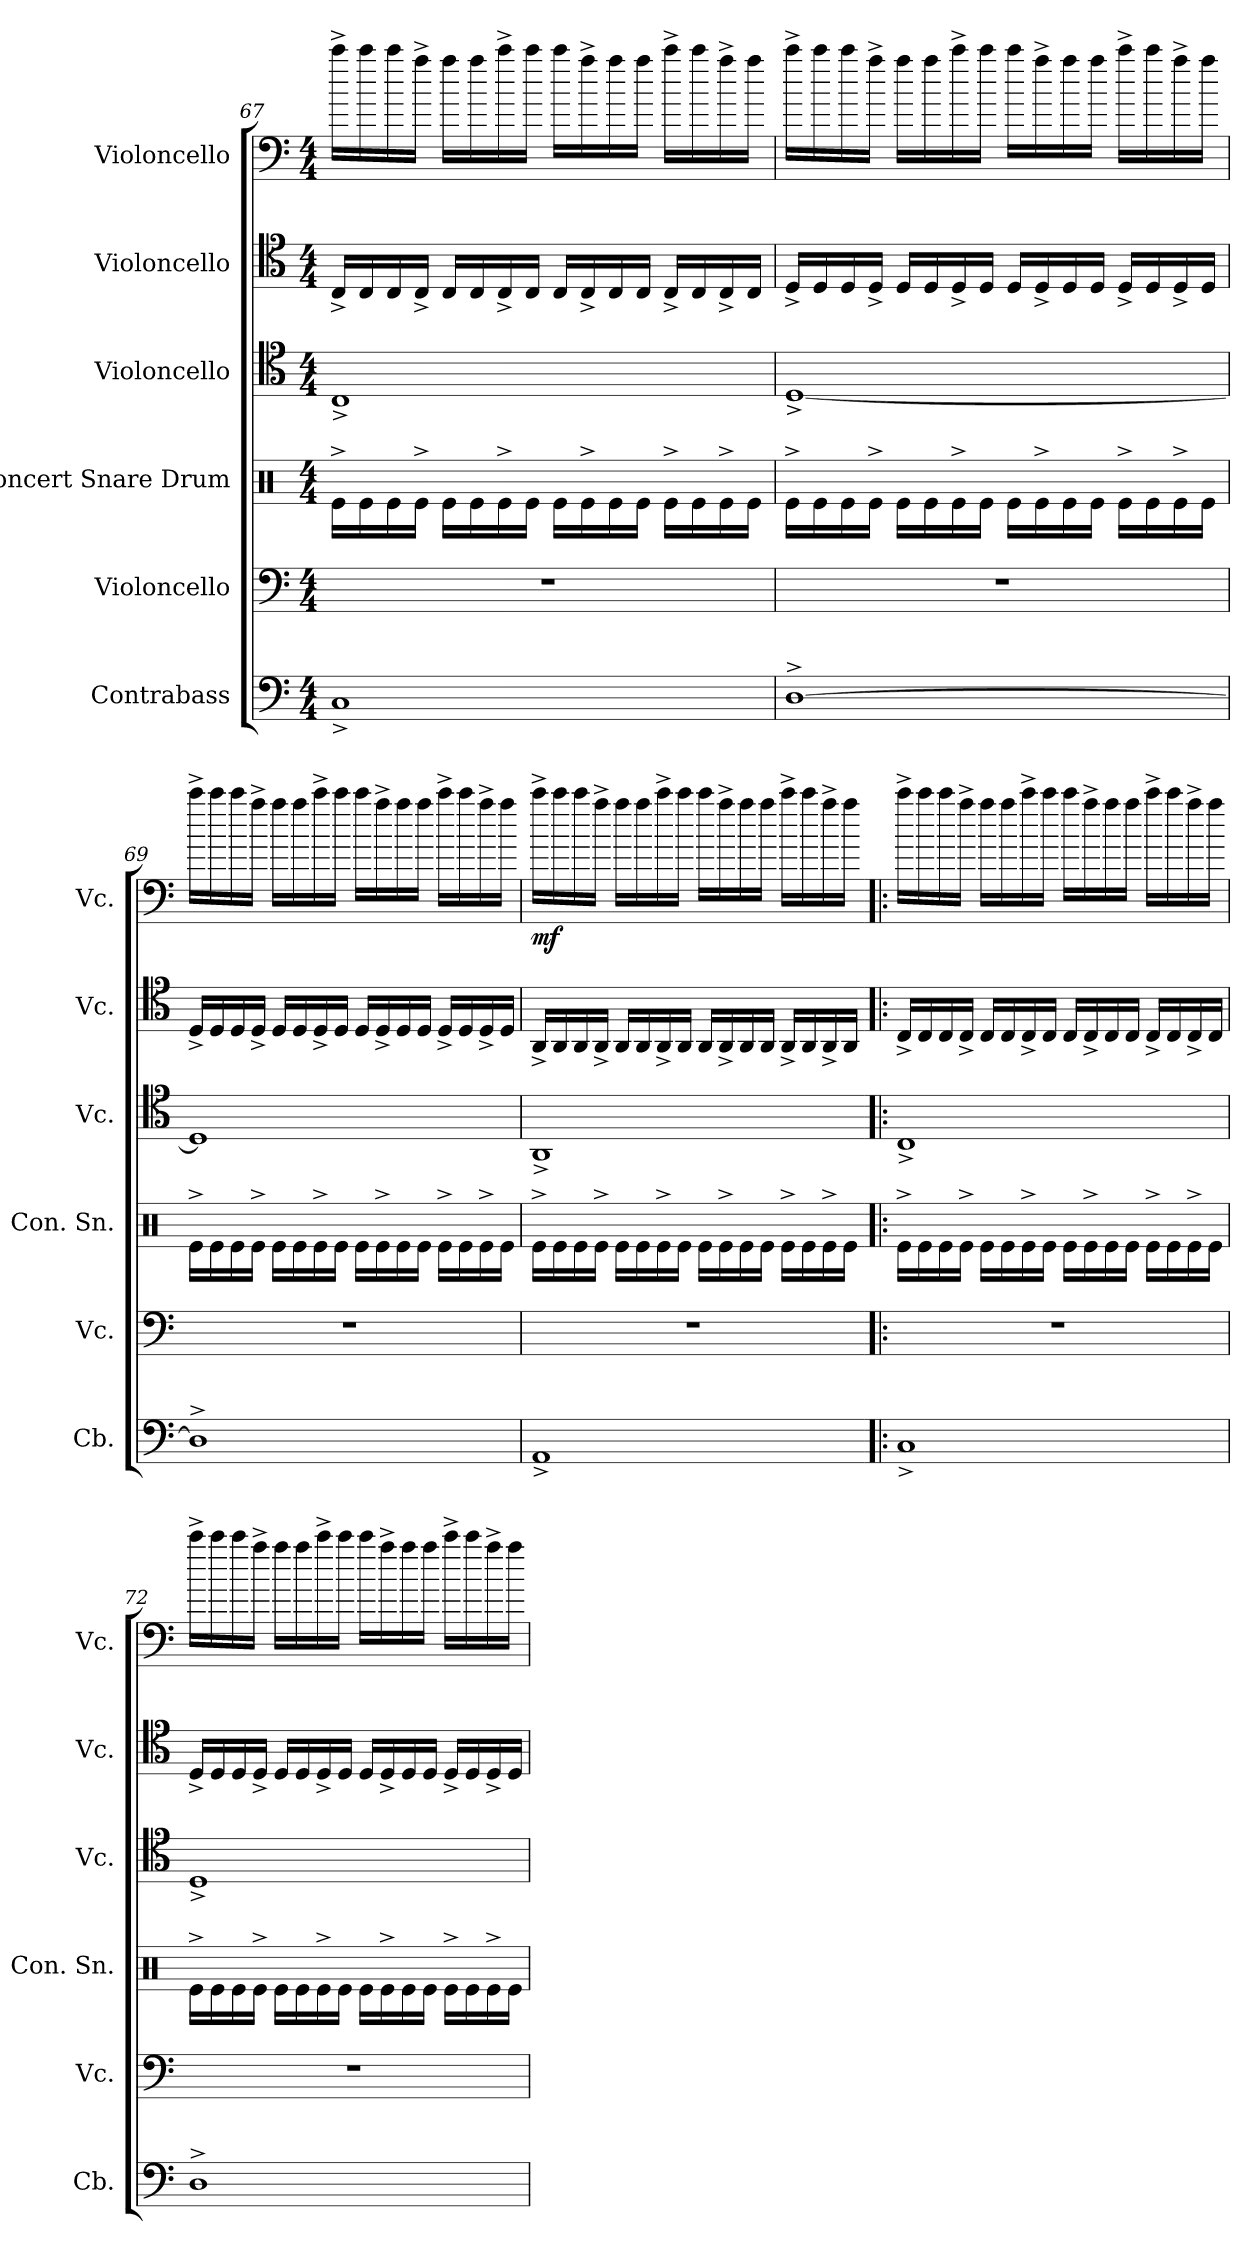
**kern	**kern	**kern	**kern	**kern	**kern	**dynam
*part6	*part5	*part4	*part3	*part2	*part1	*part1
*staff6	*staff5	*staff4	*staff3	*staff2	*staff1	*staff1
*I"Contrabass	*I"Violoncello	*I"Concert Snare Drum	*I"Violoncello	*I"Violoncello	*I"Violoncello	*
*I'Cb.	*I'Vc.	*I'Con. Sn.	*I'Vc.	*I'Vc.	*I'Vc.	*
*clefF4	*clefF4	*clefX	*clefC4	*clefC4	*clefF4	*
*ITrd7c12	*	*	*	*	*	*
*k[]	*k[]	*k[]	*k[]	*k[]	*k[]	*
*M4/4	*M4/4	*M4/4	*M4/4	*M4/4	*M4/4	*
=67	=67	=67	=67	=67	=67	=67
1CC^	1r	16Re^\LL	1C^	16C^/LL	16ccc^\LL	.
.	.	16Re\	.	16C/	16ccc\	.
.	.	16Re\	.	16C/	16ccc\	.
.	.	16Re^\JJ	.	16C^/JJ	16aa^\JJ	.
.	.	16Re\LL	.	16C/LL	16aa\LL	.
.	.	16Re\	.	16C/	16aa\	.
.	.	16Re^\	.	16C^/	16ccc^\	.
.	.	16Re\JJ	.	16C/JJ	16ccc\JJ	.
.	.	16Re\LL	.	16C/LL	16ccc\LL	.
.	.	16Re^\	.	16C^/	16aa^\	.
.	.	16Re\	.	16C/	16aa\	.
.	.	16Re\JJ	.	16C/JJ	16aa\JJ	.
.	.	16Re^\LL	.	16C^/LL	16ccc^\LL	.
.	.	16Re\	.	16C/	16ccc\	.
.	.	16Re^\	.	16C^/	16aa^\	.
.	.	16Re\JJ	.	16C/JJ	16aa\JJ	.
!!LO:PB:g=z
=68	=68	=68	=68	=68	=68	=68
[1DD^	1r	16Re^\LL	[1D^	16D^/LL	16ccc^\LL	.
.	.	16Re\	.	16D/	16ccc\	.
.	.	16Re\	.	16D/	16ccc\	.
.	.	16Re^\JJ	.	16D^/JJ	16aa^\JJ	.
.	.	16Re\LL	.	16D/LL	16aa\LL	.
.	.	16Re\	.	16D/	16aa\	.
.	.	16Re^\	.	16D^/	16ccc^\	.
.	.	16Re\JJ	.	16D/JJ	16ccc\JJ	.
.	.	16Re\LL	.	16D/LL	16ccc\LL	.
.	.	16Re^\	.	16D^/	16aa^\	.
.	.	16Re\	.	16D/	16aa\	.
.	.	16Re\JJ	.	16D/JJ	16aa\JJ	.
.	.	16Re^\LL	.	16D^/LL	16ccc^\LL	.
.	.	16Re\	.	16D/	16ccc\	.
.	.	16Re^\	.	16D^/	16aa^\	.
.	.	16Re\JJ	.	16D/JJ	16aa\JJ	.
=69	=69	=69	=69	=69	=69	=69
1DD^]	1r	16Re^\LL	1D]	16D^/LL	16ccc^\LL	.
.	.	16Re\	.	16D/	16ccc\	.
.	.	16Re\	.	16D/	16ccc\	.
.	.	16Re^\JJ	.	16D^/JJ	16aa^\JJ	.
.	.	16Re\LL	.	16D/LL	16aa\LL	.
.	.	16Re\	.	16D/	16aa\	.
.	.	16Re^\	.	16D^/	16ccc^\	.
.	.	16Re\JJ	.	16D/JJ	16ccc\JJ	.
.	.	16Re\LL	.	16D/LL	16ccc\LL	.
.	.	16Re^\	.	16D^/	16aa^\	.
.	.	16Re\	.	16D/	16aa\	.
.	.	16Re\JJ	.	16D/JJ	16aa\JJ	.
.	.	16Re^\LL	.	16D^/LL	16ccc^\LL	.
.	.	16Re\	.	16D/	16ccc\	.
.	.	16Re^\	.	16D^/	16aa^\	.
.	.	16Re\JJ	.	16D/JJ	16aa\JJ	.
!!LO:LB:g=z
=70	=70	=70	=70	=70	=70	=70
!	!	!	!	!	!	!LO:DY:b
1AAA^	1r	16Re^\LL	1AA^	16AA^/LL	16ccc^\LL	mf
.	.	16Re\	.	16AA/	16ccc\	.
.	.	16Re\	.	16AA/	16ccc\	.
.	.	16Re^\JJ	.	16AA^/JJ	16aa^\JJ	.
.	.	16Re\LL	.	16AA/LL	16aa\LL	.
.	.	16Re\	.	16AA/	16aa\	.
.	.	16Re^\	.	16AA^/	16ccc^\	.
.	.	16Re\JJ	.	16AA/JJ	16ccc\JJ	.
.	.	16Re\LL	.	16AA/LL	16ccc\LL	.
.	.	16Re^\	.	16AA^/	16aa^\	.
.	.	16Re\	.	16AA/	16aa\	.
.	.	16Re\JJ	.	16AA/JJ	16aa\JJ	.
.	.	16Re^\LL	.	16AA^/LL	16ccc^\LL	.
.	.	16Re\	.	16AA/	16ccc\	.
.	.	16Re^\	.	16AA^/	16aa^\	.
.	.	16Re\JJ	.	16AA/JJ	16aa\JJ	.
=71!|:	=71!|:	=71!|:	=71!|:	=71!|:	=71!|:	=71!|:
1CC^	1r	16Re^\LL	1C^	16C^/LL	16ccc^\LL	.
.	.	16Re\	.	16C/	16ccc\	.
.	.	16Re\	.	16C/	16ccc\	.
.	.	16Re^\JJ	.	16C^/JJ	16aa^\JJ	.
.	.	16Re\LL	.	16C/LL	16aa\LL	.
.	.	16Re\	.	16C/	16aa\	.
.	.	16Re^\	.	16C^/	16ccc^\	.
.	.	16Re\JJ	.	16C/JJ	16ccc\JJ	.
.	.	16Re\LL	.	16C/LL	16ccc\LL	.
.	.	16Re^\	.	16C^/	16aa^\	.
.	.	16Re\	.	16C/	16aa\	.
.	.	16Re\JJ	.	16C/JJ	16aa\JJ	.
.	.	16Re^\LL	.	16C^/LL	16ccc^\LL	.
.	.	16Re\	.	16C/	16ccc\	.
.	.	16Re^\	.	16C^/	16aa^\	.
.	.	16Re\JJ	.	16C/JJ	16aa\JJ	.
!!LO:PB:g=z
=72	=72	=72	=72	=72	=72	=72
1DD^	1r	16Re^\LL	1D^	16D^/LL	16ccc^\LL	.
.	.	16Re\	.	16D/	16ccc\	.
.	.	16Re\	.	16D/	16ccc\	.
.	.	16Re^\JJ	.	16D^/JJ	16aa^\JJ	.
.	.	16Re\LL	.	16D/LL	16aa\LL	.
.	.	16Re\	.	16D/	16aa\	.
.	.	16Re^\	.	16D^/	16ccc^\	.
.	.	16Re\JJ	.	16D/JJ	16ccc\JJ	.
.	.	16Re\LL	.	16D/LL	16ccc\LL	.
.	.	16Re^\	.	16D^/	16aa^\	.
.	.	16Re\	.	16D/	16aa\	.
.	.	16Re\JJ	.	16D/JJ	16aa\JJ	.
.	.	16Re^\LL	.	16D^/LL	16ccc^\LL	.
.	.	16Re\	.	16D/	16ccc\	.
.	.	16Re^\	.	16D^/	16aa^\	.
.	.	16Re\JJ	.	16D/JJ	16aa\JJ	.
=	=	=	=	=	=	=
*-	*-	*-	*-	*-	*-	*-
